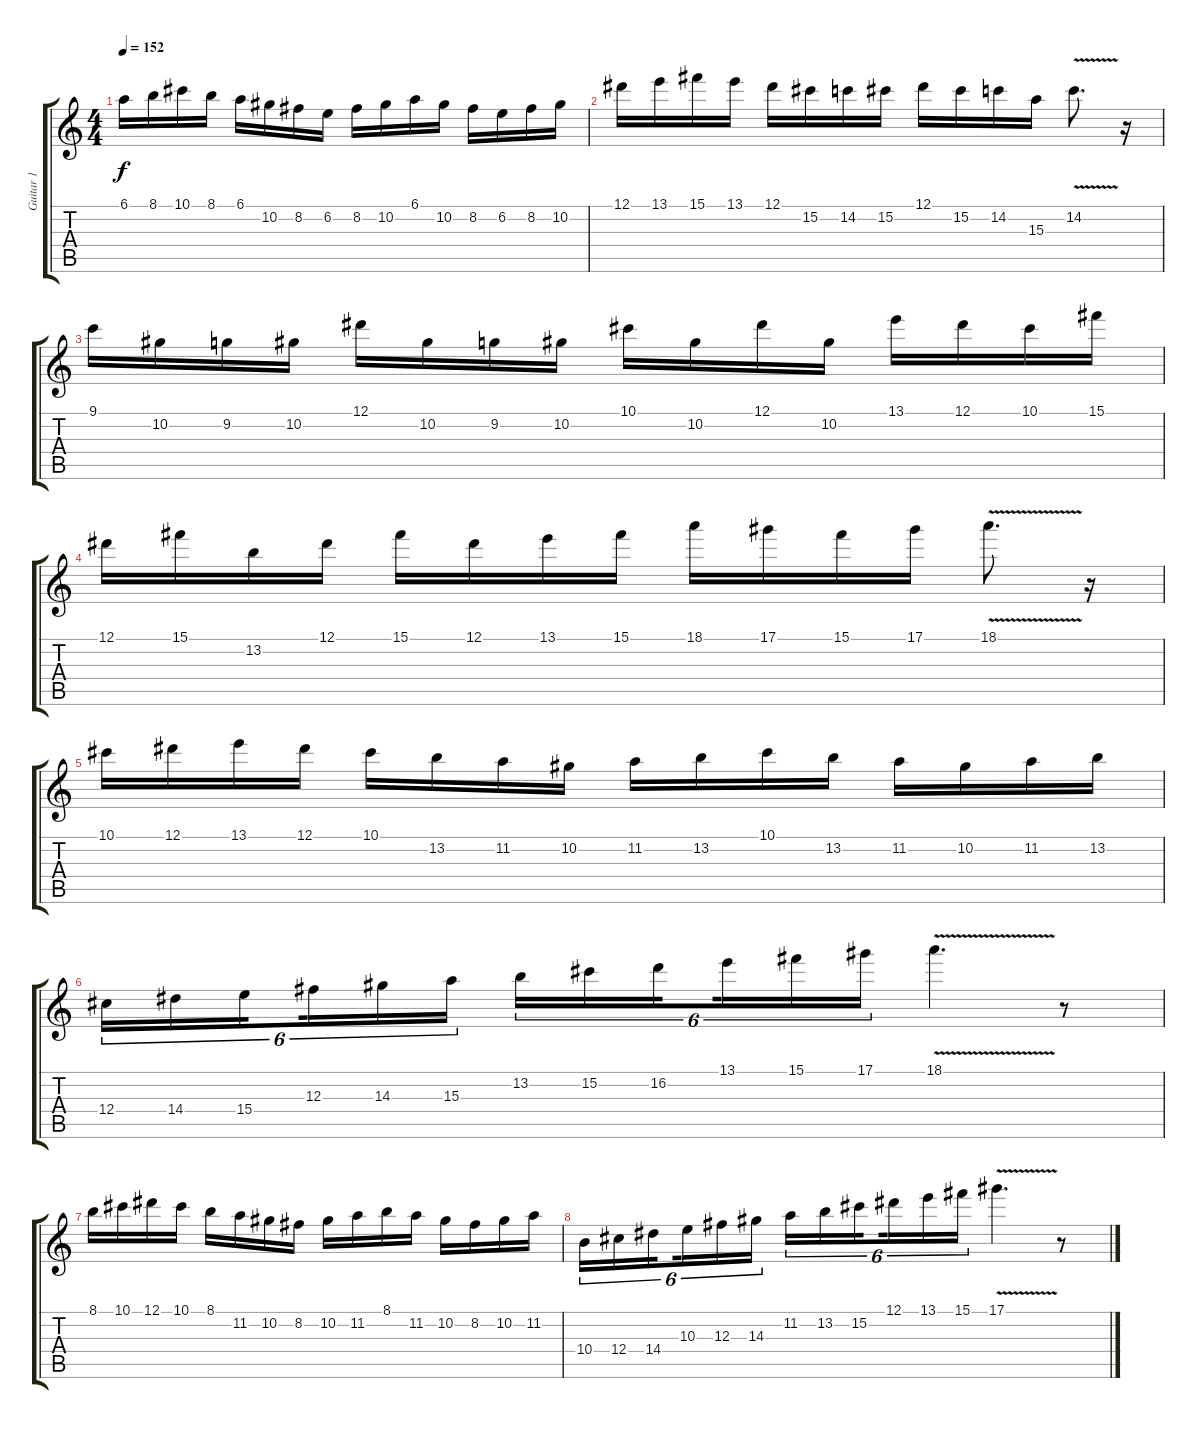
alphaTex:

\track ("Guitar 1" "Guitar 1") {instrument overdrivenguitar}
\staff {score tabs}
\tuning (Eb4 Bb3 Gb3 Db3 Ab2 Eb2) {hide}
\ts (4 4)
\tempo 152
\clef g2
\ks c
6.1.16{dy f} 8.1.16 10.1.16 8.1.16 6.1.16 10.2.16 8.2.16 6.2.16 8.2.16 10.2.16 6.1.16 10.2.16 8.2.16 6.2.16 8.2.16 10.2.16 |
12.1.16 13.1.16 15.1.16 13.1.16 12.1.16 15.2.16 14.2.16 15.2.16 12.1.16 15.2.16 14.2.16 15.3.16 14.2{v}.8{d} r.16 |
9.1.16 10.2.16 9.2.16 10.2.16 12.1.16 10.2.16 9.2.16 10.2.16 10.1.16 10.2.16 12.1.16 10.2.16 13.1.16 12.1.16 10.1.16 15.1.16 |
12.1.16 15.1.16 13.2.16 12.1.16 15.1.16 12.1.16 13.1.16 15.1.16 18.1.16 17.1.16 15.1.16 17.1.16 18.1{v}.8{d} r.16 |
10.1.16 12.1.16 13.1.16 12.1.16 10.1.16 13.2.16 11.2.16 10.2.16 11.2.16 13.2.16 10.1.16 13.2.16 11.2.16 10.2.16 11.2.16 13.2.16 |
12.4.16{tu (6 4)} 14.4.16{tu (6 4)} 15.4.16{tu (6 4) beam splitsecondary} 12.3.16{tu (6 4)} 14.3.16{tu (6 4)} 15.3.16{tu (6 4)} 13.2.16{tu (6 4)} 15.2.16{tu (6 4)} 16.2.16{tu (6 4) beam splitsecondary} 13.1.16{tu (6 4)} 15.1.16{tu (6 4)} 17.1.16{tu (6 4)} 18.1{v}.4{d} r.8 |
8.1.16 10.1.16 12.1.16 10.1.16 8.1.16 11.2.16 10.2.16 8.2.16 10.2.16 11.2.16 8.1.16 11.2.16 10.2.16 8.2.16 10.2.16 11.2.16 |
10.4.16{tu (6 4)} 12.4.16{tu (6 4)} 14.4.16{tu (6 4) beam splitsecondary} 10.3.16{tu (6 4)} 12.3.16{tu (6 4)} 14.3.16{tu (6 4)} 11.2.16{tu (6 4)} 13.2.16{tu (6 4)} 15.2.16{tu (6 4) beam splitsecondary} 12.1.16{tu (6 4)} 13.1.16{tu (6 4)} 15.1.16{tu (6 4)} 17.1{v}.4{d} r.8
